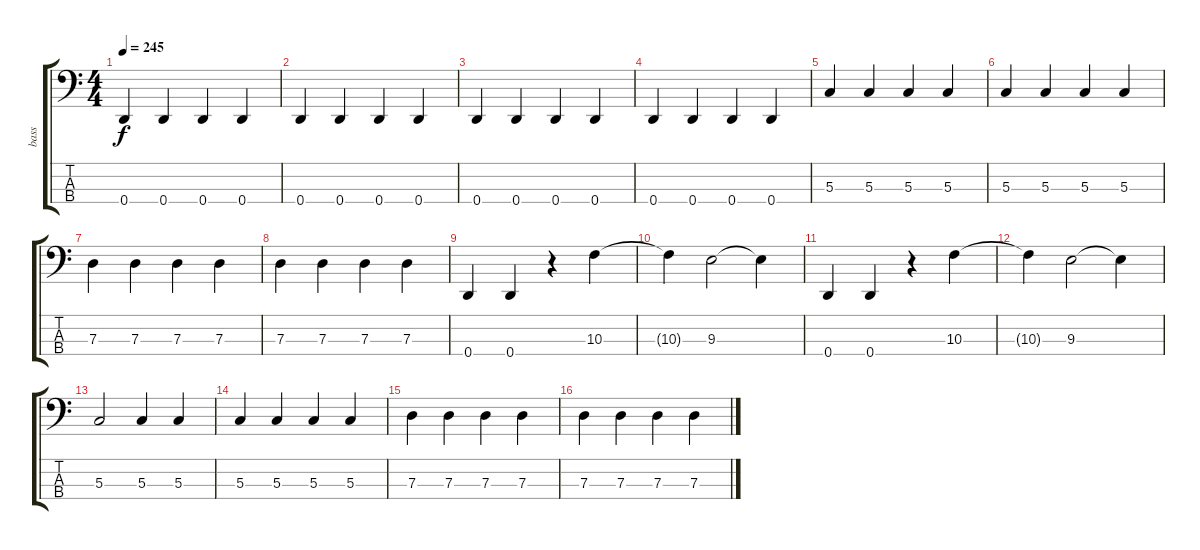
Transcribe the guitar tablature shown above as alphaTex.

\track ("bass" "bass") {instrument electricbassfinger}
\staff {score tabs}
\tuning (F2 C2 G1 D1) {hide}
\ts (4 4)
\tempo 245
\clef f4
\ks c
0.4.4{dy f} 0.4.4 0.4.4 0.4.4 |
0.4.4 0.4.4 0.4.4 0.4.4 |
0.4.4 0.4.4 0.4.4 0.4.4 |
0.4.4 0.4.4 0.4.4 0.4.4 |
5.3.4 5.3.4 5.3.4 5.3.4 |
5.3.4 5.3.4 5.3.4 5.3.4 |
7.3.4 7.3.4 7.3.4 7.3.4 |
7.3.4 7.3.4 7.3.4 7.3.4 |
0.4.4 0.4.4 r.4 10.3.4 |
10.3{t}.4 9.3.2 9.3{t}.4 |
0.4.4 0.4.4 r.4 10.3.4 |
10.3{t}.4 9.3.2 9.3{t}.4 |
5.3.2 5.3.4 5.3.4 |
5.3.4 5.3.4 5.3.4 5.3.4 |
7.3.4 7.3.4 7.3.4 7.3.4 |
7.3.4 7.3.4 7.3.4 7.3.4
